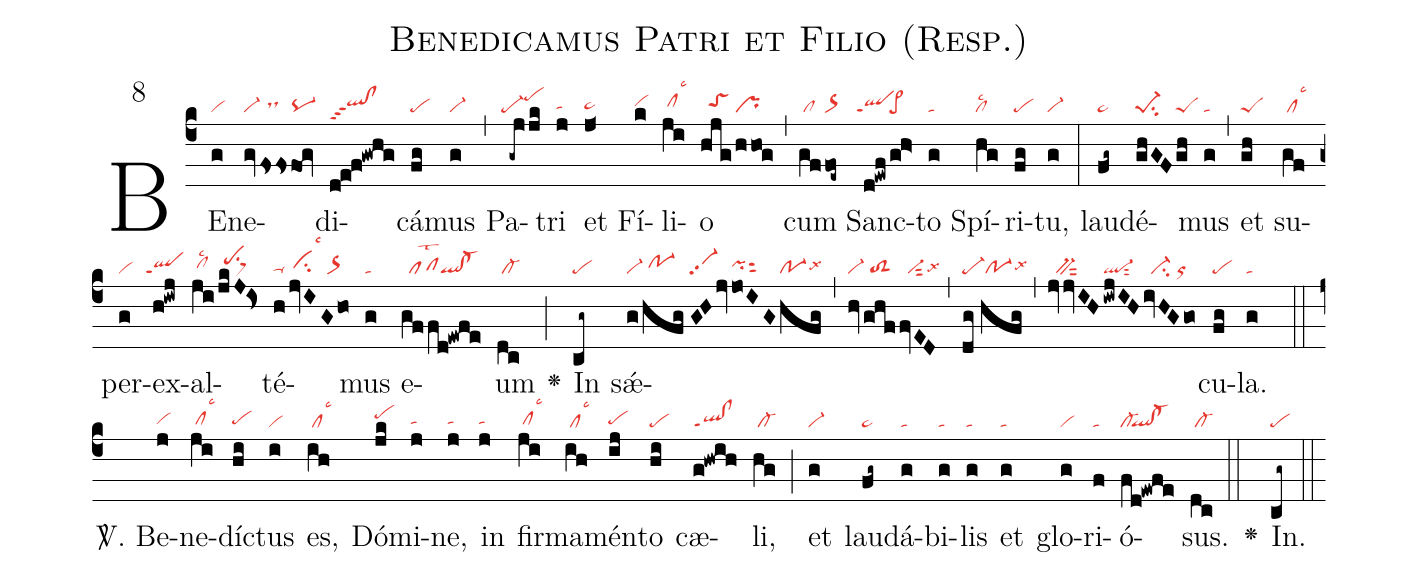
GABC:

name:Benedicamus Patri et Filio (Resp.);
mode:8;
nabc-lines:1;
%%
(c4)BE(g|vi)ne(gv|vi-|fss|//dshh|fog|pq-)di(d!e!f!gwhg|qlhh!clhhppt3)cá(fg|pe)mus(g|vi-) (,)
Pa(-gjjk|``pe-pehj)tri(j|tahg) et(j<|pe~hg) Fí(k|vihh)li(ji|/clhhlsc3)o(hjg|//toShh|/hhog|pr) (,)
cum(gf|/cl|foe~|or>) Sanc(d!ewf/gh>|``qlppt1``pe>)to(g|ta) Spí(hg|cllsc2)ri(fg|pe)tu,(g|vi-) (:)
lau(fg~|pe~)dé(ghGF|pe-1su2|gh|peS)mus(g|ta) (,)
et(gh|peS) su(gf|/cllsc3)per(g|vi)ex(h!iwj|``qlppt1)al(ji|/clhhlsc2|/jkJ!Is>|/pehisu1sux1)té(h/jvIGho|ta-hg//cihhlsc3/or>)mus(g|ta) e(gffd!ewfe|//pflst2ql!cl-)um(dc|/cl-)
<v>\greheightstar</v>(;)
In(cg~|pe) sǽ(g/hfg|vi-/po-1hh|//GHjv|vi-pp2|joIG|pihhsut2|hfg|po-1lsx6)(,)
(hv/ghf|vi-/toS2|fvED|//vi-sut2lsx6)(,)
(dg|pe-|//hfg,|/po-1lsx6|jvjvIH|//bv-sut2|/iwjIH|ql-sut2|/ivHGgo|//ci-/or)cu(fg|pe)la.(g|ta) (::)

<sp>V/</sp>.
Be(j|vihg)ne(ji|/clhglsc3)díc(hi|pehg)tus(i|vi) es,(ih|/cllsc3) Dó(jk|pehi)mi(j|tahg)ne,(j|tahg)
in(j|tahg) fir(ji|/clhglsc3)ma(ih|/cllsc3)mén(ij|pehg)to(hi|pe) cæ(g!hwih|ql!clppt1)li,(hg|/cl-) (;)
et(g|vi-) lau(fg~|pe~)dá(g|ta)bi(g|ta)lis(g|ta) et(g|ta) glo(g|vi)ri(f|ta)ó(fd!ewfe|cl-``ql!cl-)sus.(dc|/cl-) (::)

<v>\greheightstar</v>() In.(cg~|pe) (::)
